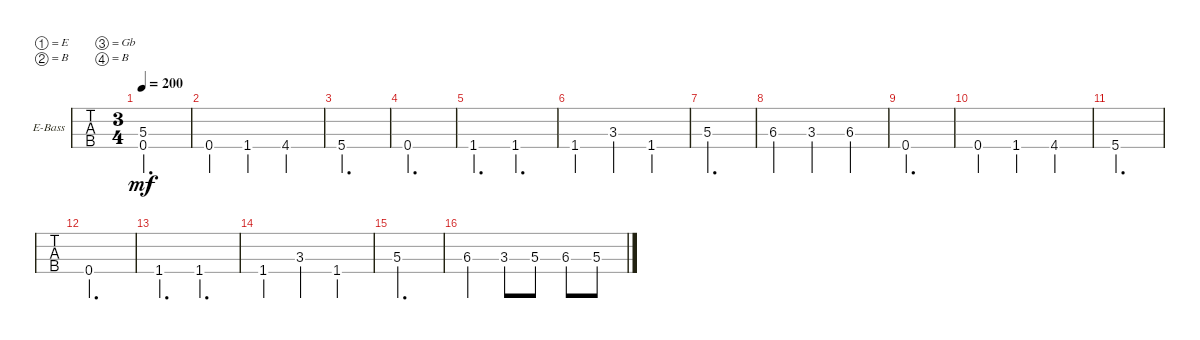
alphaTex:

\bracketExtendMode groupsimilarinstruments
\firstSystemTrackNameOrientation horizontal
\otherSystemsTrackNameOrientation horizontal
\track ("Electric Bass" "E-Bass") {instrument electricbassfinger}
\staff {tabs}
\tuning (E2 B1 Gb1 B0)
\ts (3 4)
\tempo 200
\clef f4
\ks c
(5.3 0.4).2{d dy mf} |
0.4.4 1.4.4 4.4.4 |
5.4.2{d} |
0.4.2{d} |
1.4.4{d} 1.4.4{d} |
1.4.4 3.3.4 1.4.4 |
5.3.2{d} |
6.3.4 3.3.4 6.3.4 |
0.4.2{d} |
0.4.4 1.4.4 4.4.4 |
5.4.2{d} |
0.4.2{d} |
1.4.4{d} 1.4.4{d} |
1.4.4 3.3.4 1.4.4 |
5.3.2{d} |
6.3.4 3.3.8 5.3.8 6.3.8 5.3.8
